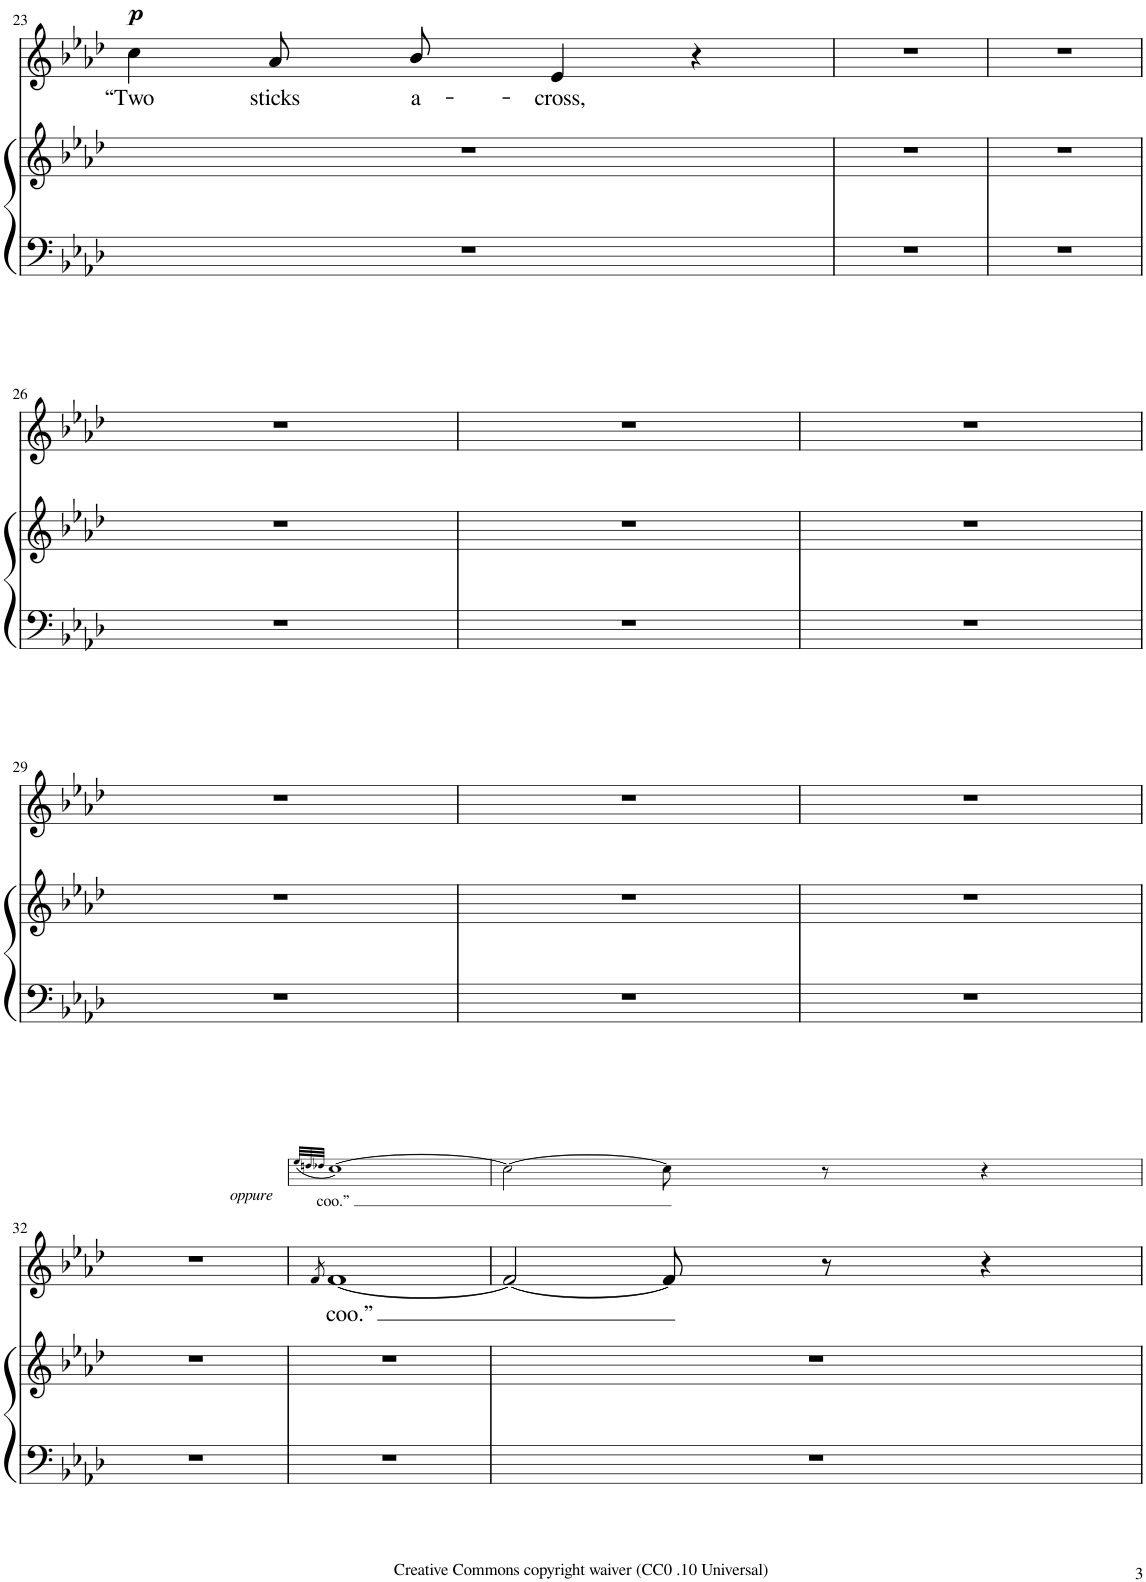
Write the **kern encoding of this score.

**kern	**kern	**kern	**text	**dynam	**kern	**text
*part3	*part3	*part2	*part2	*part2	*part1	*part1
*staff4	*staff3	*staff2	*staff2	*staff2	*staff1	*staff1
*I"Piano	*	*I"Voice	*	*	*I"Voice	*
*I'Pno	*	*	*	*	*	*
!!LO:PB:g=z
*clefF4	*clefG2	*clefG2	*	*	*clefG2	*
*k[b-e-a-d-]	*k[b-e-a-d-]	*k[b-e-a-d-]	*	*	*k[b-e-a-d-]	*
*M4/4	*M4/4	*M4/4	*	*	*M4/4	*
*met(c)	*met(c)	*met(c)	*	*	*met(c)	*
=23	=23	=23	=23	=23	=23	=23
!	!	!	!LO:LY:b	!LO:DY:a	!	!
1r	1r	4cc\	“Two	p	1r	.
!	!	!	!LO:LY:b	!	!	!
.	.	8a-/L	sticks	.	.	.
!	!	!	!LO:LY:b	!	!	!
.	.	8b-/J	a-	.	.	.
!	!	!	!LO:LY:b	!	!	!
.	.	4e-/	-cross,	.	.	.
.	.	4r	.	.	.	.
=24	=24	=24	=24	=24	=24	=24
1r	1r	1r	.	.	1r	.
=25	=25	=25	=25	=25	=25	=25
1r	1r	1r	.	.	1r	.
!!LO:LB:g=z
=26	=26	=26	=26	=26	=26	=26
1r	1r	1r	.	.	1r	.
=27	=27	=27	=27	=27	=27	=27
1r	1r	1r	.	.	1r	.
=28	=28	=28	=28	=28	=28	=28
1r	1r	1r	.	.	1r	.
!!LO:LB:g=z
=29	=29	=29	=29	=29	=29	=29
1r	1r	1r	.	.	1r	.
=30	=30	=30	=30	=30	=30	=30
1r	1r	1r	.	.	1r	.
=31	=31	=31	=31	=31	=31	=31
1r	1r	1r	.	.	1r	.
!!LO:LB:g=z
=32	=32	=32	=32	=32	=32	=32
1r	1r	1r	.	.	1r	.
=33	=33	=33	=33	=33	=33	=33
.	.	.	.	.	(32qee-/LLL	.
.	.	.	.	.	32qddn/	.
.	.	8qf/	.	.	32qdd-X/JJJ	.
!	!	!	!	!	!LO:TX:b:i:t=oppure	!
!	!	!	!LO:LY:b	!	!	!LO:LY:b
1r	1r	[1f	coo.”	.	[1cc)	coo.”
=34	=34	=34	=34	=34	=34	=34
1r	1r	2f/_	.	.	2cc\_	.
.	.	8f/]	.	.	8cc\]	.
.	.	8r	.	.	8r	.
.	.	4r	.	.	4r	.
=	=	=	=	=	=	=
*-	*-	*-	*-	*-	*-	*-
